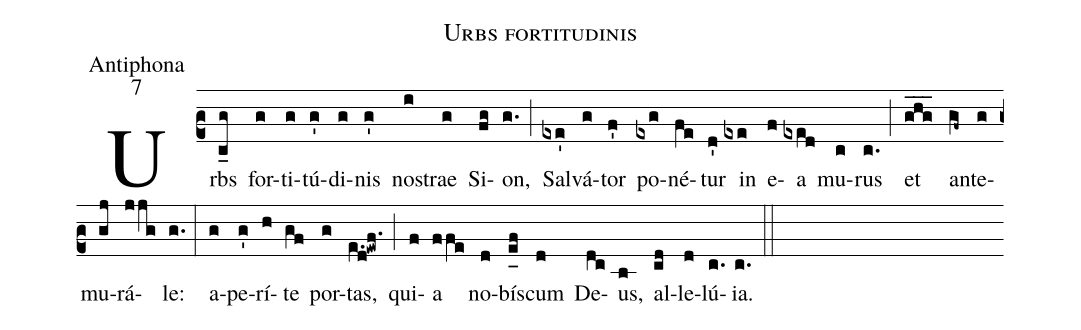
name:Urbs fortitudinis;
office-part:Antiphona;
mode:7;
%%
(c2) Urbs(c_g) for(g)ti(g)tú(g')di(g)nis(g') no(i)strae(g) Si(fg)on,(g.) (;) Sal(exe')vá(g)tor(f') po(exg)né(fe)tur(d') in(exe) e(f)a(exed) mu(c)rus(c.) (;) et(ghg___) an(gf~)te(g)mu(gj)rá(jjg)le:(g.) (:) a(g)pe(g')rí(h)te(gf) por(g)tas,(e.d!ewf.) (;) qui(f)a(ffe) no(d)bís(e_[uh:l]f)cum(d) De(dc)us,(b) al(cd)le(d)lú(c.){ia}.(c.) (::)

%<eu>E(g) u(g) o(h) u(g) a(f) e.</eu>(eg..) (::)
